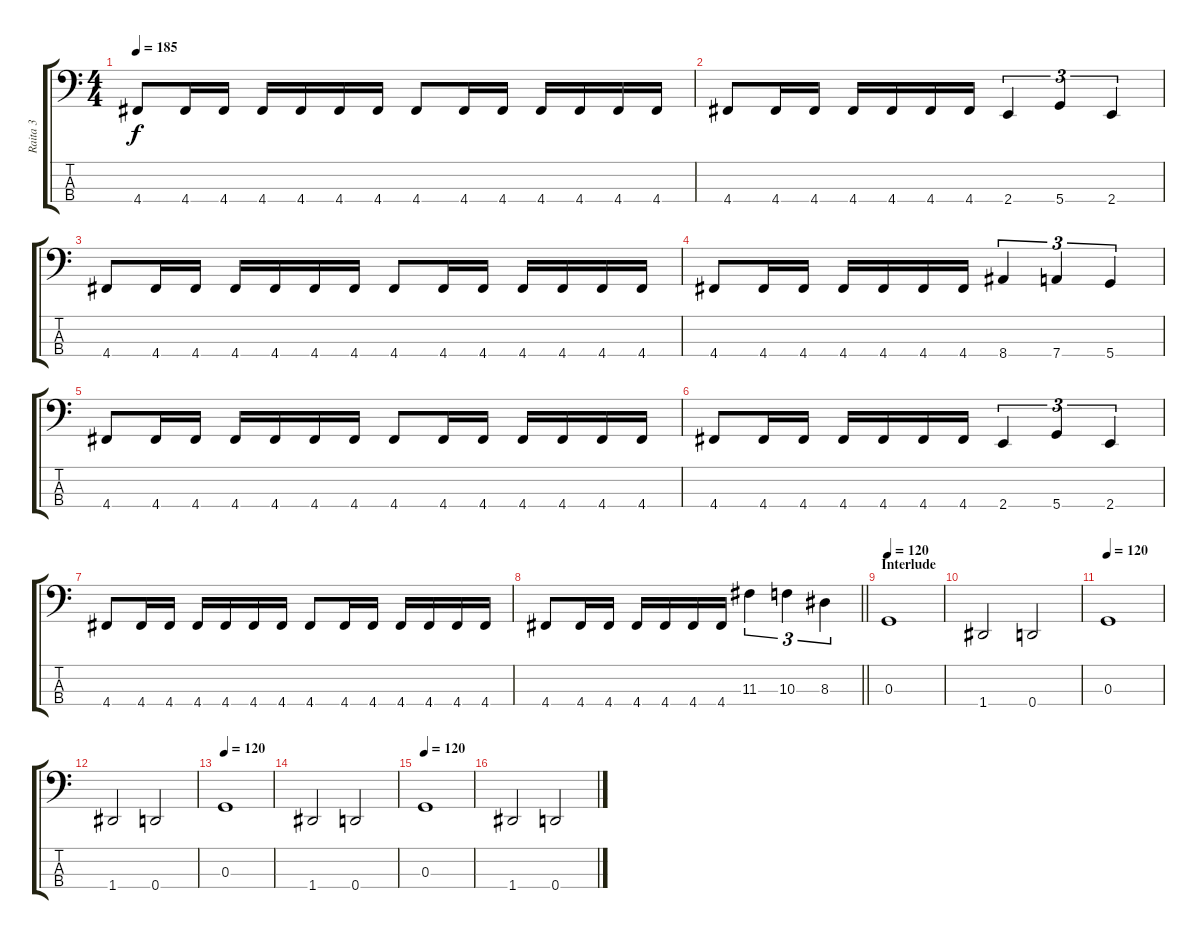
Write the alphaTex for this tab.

\track ("Raita 3" "Raita 3") {instrument distortionguitar}
\staff {score tabs}
\tuning (F2 C2 G1 D1) {hide}
\ts (4 4)
\tempo 185
\clef f4
\ks c
4.4.8{dy f} 4.4.16 4.4.16 4.4.16 4.4.16 4.4.16 4.4.16 4.4.8 4.4.16 4.4.16 4.4.16 4.4.16 4.4.16 4.4.16 |
4.4.8 4.4.16 4.4.16 4.4.16 4.4.16 4.4.16 4.4.16 2.4.4{tu (3 2)} 5.4.4{tu (3 2)} 2.4.4{tu (3 2)} |
4.4.8 4.4.16 4.4.16 4.4.16 4.4.16 4.4.16 4.4.16 4.4.8 4.4.16 4.4.16 4.4.16 4.4.16 4.4.16 4.4.16 |
4.4.8 4.4.16 4.4.16 4.4.16 4.4.16 4.4.16 4.4.16 8.4.4{tu (3 2)} 7.4.4{tu (3 2)} 5.4.4{tu (3 2)} |
4.4.8 4.4.16 4.4.16 4.4.16 4.4.16 4.4.16 4.4.16 4.4.8 4.4.16 4.4.16 4.4.16 4.4.16 4.4.16 4.4.16 |
4.4.8 4.4.16 4.4.16 4.4.16 4.4.16 4.4.16 4.4.16 2.4.4{tu (3 2)} 5.4.4{tu (3 2)} 2.4.4{tu (3 2)} |
4.4.8 4.4.16 4.4.16 4.4.16 4.4.16 4.4.16 4.4.16 4.4.8 4.4.16 4.4.16 4.4.16 4.4.16 4.4.16 4.4.16 |
\barLineRight lightlight
4.4.8 4.4.16 4.4.16 4.4.16 4.4.16 4.4.16 4.4.16 11.3.4{tu (3 2)} 10.3.4{tu (3 2)} 8.3.4{tu (3 2)} |
\section ("" "Interlude")
\tempo 120
0.3.1 |
1.4.2 0.4.2 |
\tempo 120
0.3.1 |
1.4.2 0.4.2 |
\tempo 120
0.3.1 |
1.4.2 0.4.2 |
\tempo 120
0.3.1 |
1.4.2 0.4.2
